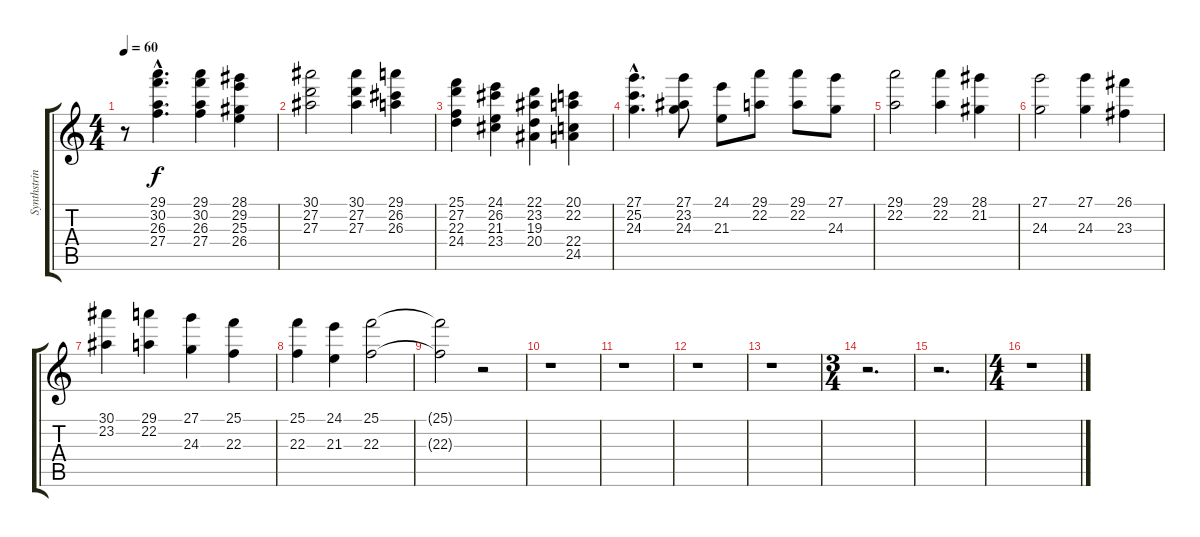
\track ("Synthstring" "Synthstrin") {instrument synthstrings1}
\staff {score tabs}
\tuning (E4 B3 G3 D3 A2 E2) {hide}
\ts (4 4)
\tempo 60
\clef g2
\ks c
r.8{dy f} (29.1{hac} 30.2{hac} 26.3{hac} 27.4{hac}).4{d} (29.1 30.2 26.3 27.4).4 (28.1 29.2 25.3 26.4).4 |
(30.1 27.2 27.3).2 (30.1 27.2 27.3).4 (29.1 26.2 26.3).4 |
(25.1 27.2 22.3 24.4).4 (24.1 26.2 21.3 23.4).4 (22.1 23.2 19.3 20.4).4 (20.1 22.2 22.4 24.5).4 |
(27.1{hac} 25.2{hac} 24.3{hac}).4{d} (27.1 23.2 24.3).8 (24.1 21.3).8 (29.1 22.2).8 (29.1 22.2).8 (27.1 24.3).8 |
(29.1 22.2).2 (29.1 22.2).4 (28.1 21.2).4 |
(27.1 24.3).2 (27.1 24.3).4 (26.1 23.3).4 |
(30.1 23.2).4 (29.1 22.2).4 (27.1 24.3).4 (25.1 22.3).4 |
(25.1 22.3).4 (24.1 21.3).4 (25.1 22.3).2 |
(25.1{t} 22.3{t}).2 r.2 |
r.1 |
r.1 |
r.1 |
r.1 |
\ts (3 4)
r.2{d} |
r.2{d} |
\ts (4 4)
r.1
